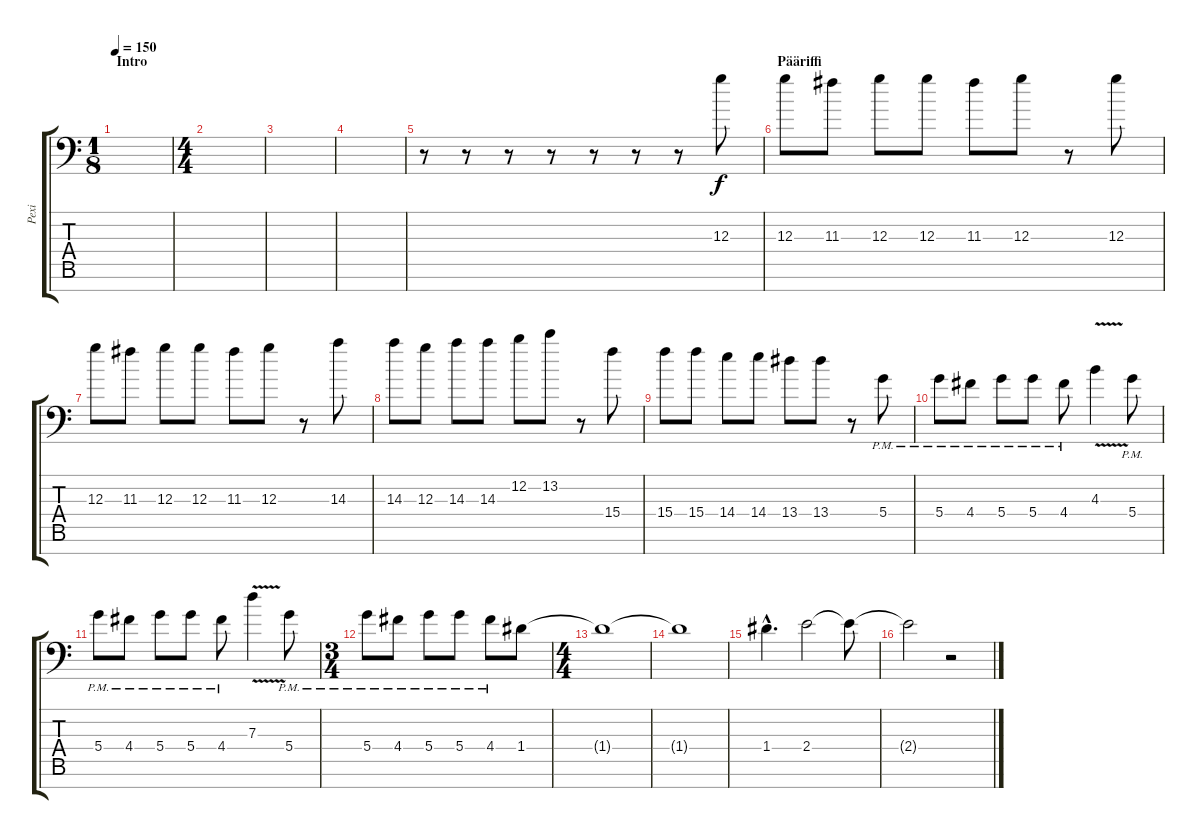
\track ("Pexi" "Pexi") {instrument distortionguitar}
\staff {score tabs}
\tuning (E4 B3 G3 D3 A2 D2 A1) {hide}
\ts (1 8)
\section ("" "Intro")
\tempo 150
\clef f4
\ks c
|
\ts (4 4)
|
|
|
r.8 r.8 r.8 r.8 r.8 r.8 r.8 12.3.8 |
\section ("" "Pääriffi")
12.3.8 11.3.8 12.3.8 12.3.8 11.3.8 12.3.8 r.8 12.3.8 |
12.3.8 11.3.8 12.3.8 12.3.8 11.3.8 12.3.8 r.8 14.3.8 |
14.3.8 12.3.8 14.3.8 14.3.8 12.2.8 13.2.8 r.8 15.4.8 |
15.4.8 15.4.8 14.4.8 14.4.8 13.4.8 13.4.8 r.8 5.4{pm}.8 |
5.4{pm}.8 4.4{pm}.8 5.4{pm}.8 5.4{pm}.8 4.4{pm}.8 4.3{v}.4{instrument guitarharmonics} 5.4{pm}.8{instrument distortionguitar} |
5.4{pm}.8 4.4{pm}.8 5.4{pm}.8 5.4{pm}.8 4.4{pm}.8 7.3{v}.4{instrument guitarharmonics} 5.4{pm}.8{instrument distortionguitar} |
\ts (3 4)
5.4{pm}.8 4.4{pm}.8 5.4{pm}.8 5.4{pm}.8 4.4{pm}.8 1.4.8 |
\ts (4 4)
1.4{t}.1 |
1.4{t}.1 |
1.4{hac}.4{d} 2.4.2 2.4{t}.8 |
2.4{t}.2 r.2
